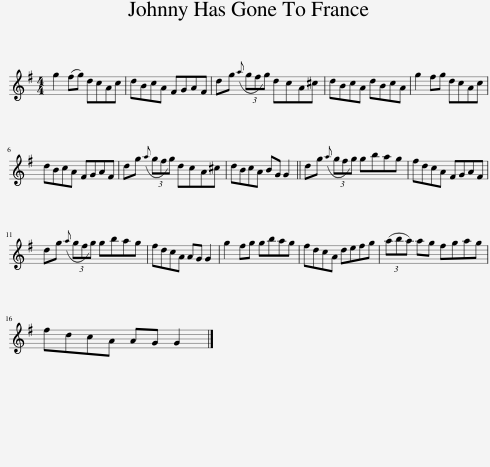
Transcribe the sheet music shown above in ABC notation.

X:1
L:1/8
M:4/4
I:linebreak $
K:G
V:1 treble
V:1
 g2 (fg) dcAc | dBcA FGAF | dg({a} (3gfg) dcA^c | dBcA dBcA | g2 fg dcAc |$ %5
 dBcA FGAF | dg({a} (3gfg) dcA^c | dBcA BG G2 || dg({a} (3gfg) gbag | fdcA FGAF |$ %10
 dg({a} (3gfg) gbag | fdcA AG G2 | g2 fg gbag | fdcA defg | (3(aba) ag fgag |$ %15
 fdcA AG G2 |] %16
